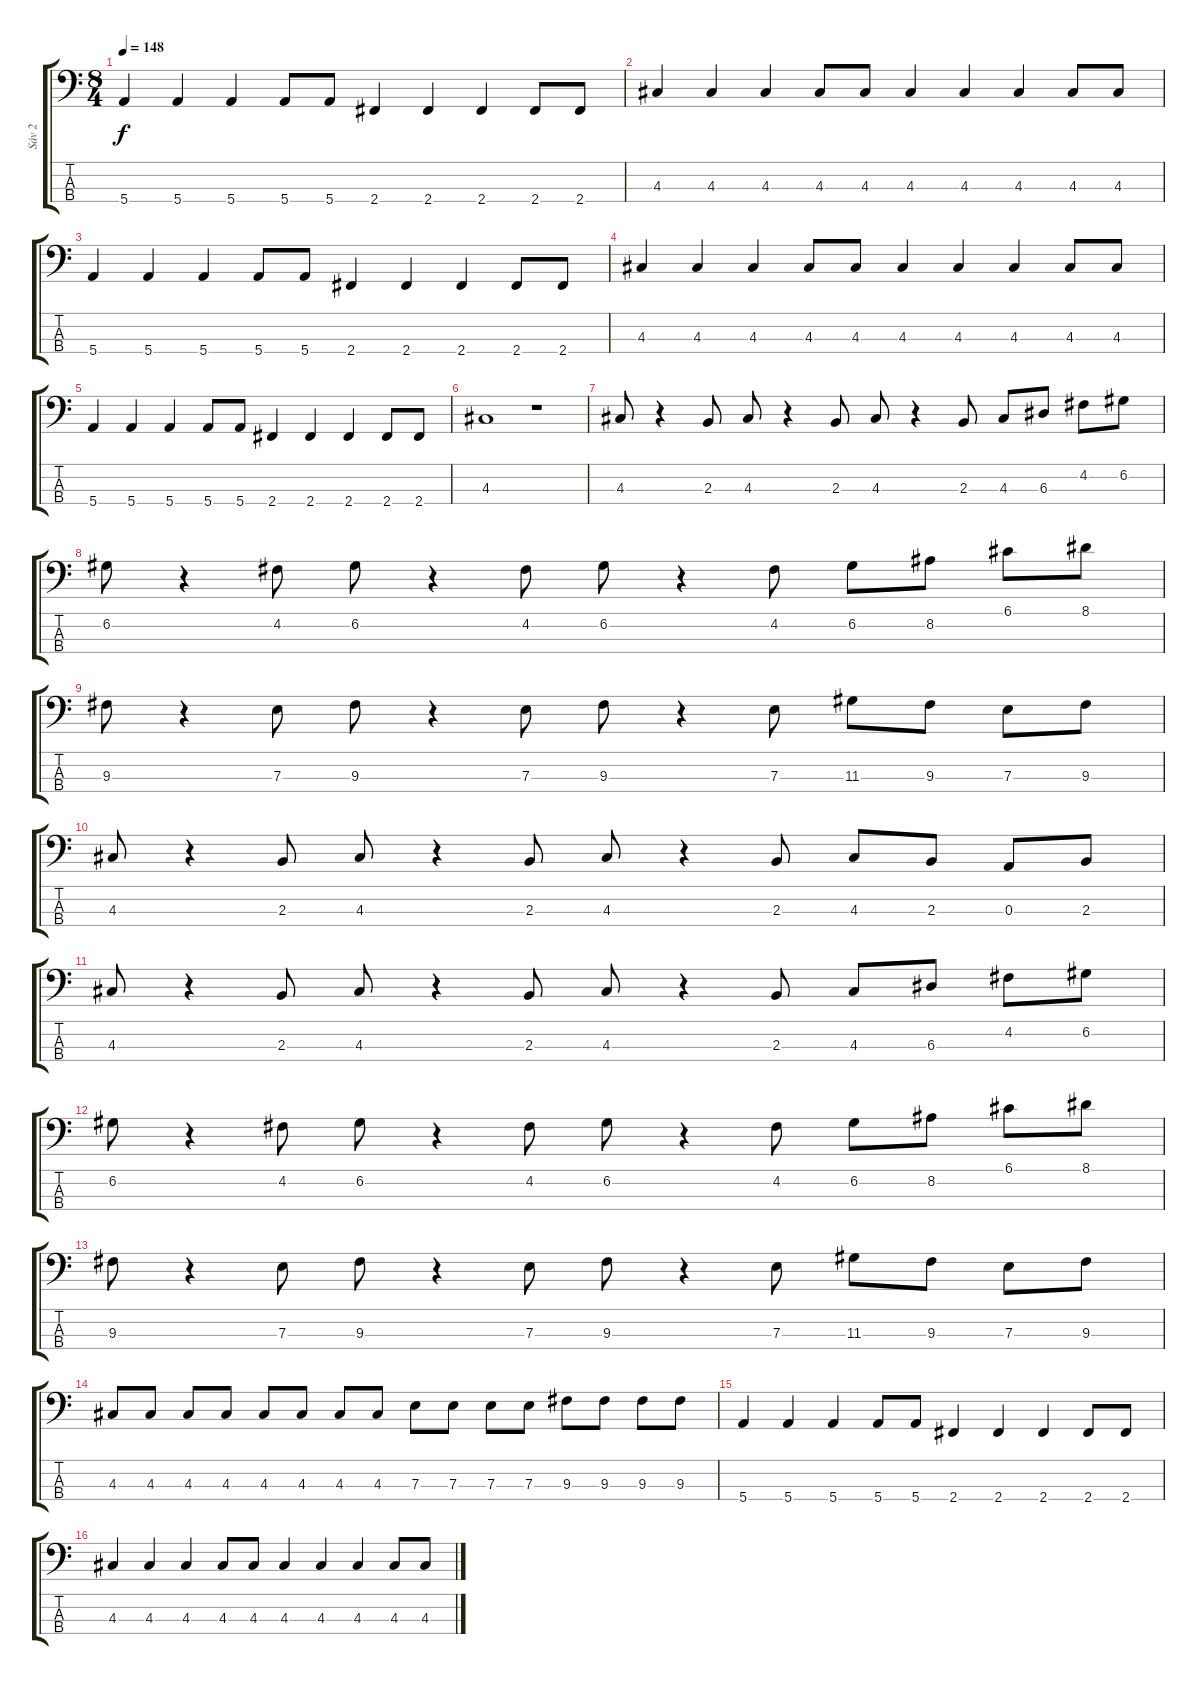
\track ("Sáv 2" "Sáv 2") {instrument electricbasspick}
\staff {score tabs}
\tuning (G2 D2 A1 E1) {hide}
\ts (8 4)
\tempo 148
\clef f4
\ks c
5.4.4{dy f} 5.4.4 5.4.4 5.4.8 5.4.8 2.4.4 2.4.4 2.4.4 2.4.8 2.4.8 |
4.3.4 4.3.4 4.3.4 4.3.8 4.3.8 4.3.4 4.3.4 4.3.4 4.3.8 4.3.8 |
5.4.4 5.4.4 5.4.4 5.4.8 5.4.8 2.4.4 2.4.4 2.4.4 2.4.8 2.4.8 |
4.3.4 4.3.4 4.3.4 4.3.8 4.3.8 4.3.4 4.3.4 4.3.4 4.3.8 4.3.8 |
5.4.4 5.4.4 5.4.4 5.4.8 5.4.8 2.4.4 2.4.4 2.4.4 2.4.8 2.4.8 |
4.3.1 r.1 |
4.3.8 r.4 2.3.8 4.3.8 r.4 2.3.8 4.3.8 r.4 2.3.8 4.3.8 6.3.8 4.2.8 6.2.8 |
6.2.8 r.4 4.2.8 6.2.8 r.4 4.2.8 6.2.8 r.4 4.2.8 6.2.8 8.2.8 6.1.8 8.1.8 |
9.3.8 r.4 7.3.8 9.3.8 r.4 7.3.8 9.3.8 r.4 7.3.8 11.3.8 9.3.8 7.3.8 9.3.8 |
4.3.8 r.4 2.3.8 4.3.8 r.4 2.3.8 4.3.8 r.4 2.3.8 4.3.8 2.3.8 0.3.8 2.3.8 |
4.3.8 r.4 2.3.8 4.3.8 r.4 2.3.8 4.3.8 r.4 2.3.8 4.3.8 6.3.8 4.2.8 6.2.8 |
6.2.8 r.4 4.2.8 6.2.8 r.4 4.2.8 6.2.8 r.4 4.2.8 6.2.8 8.2.8 6.1.8 8.1.8 |
9.3.8 r.4 7.3.8 9.3.8 r.4 7.3.8 9.3.8 r.4 7.3.8 11.3.8 9.3.8 7.3.8 9.3.8 |
4.3.8 4.3.8 4.3.8 4.3.8 4.3.8 4.3.8 4.3.8 4.3.8 7.3.8 7.3.8 7.3.8 7.3.8 9.3.8 9.3.8 9.3.8 9.3.8 |
5.4.4 5.4.4 5.4.4 5.4.8 5.4.8 2.4.4 2.4.4 2.4.4 2.4.8 2.4.8 |
4.3.4 4.3.4 4.3.4 4.3.8 4.3.8 4.3.4 4.3.4 4.3.4 4.3.8 4.3.8
